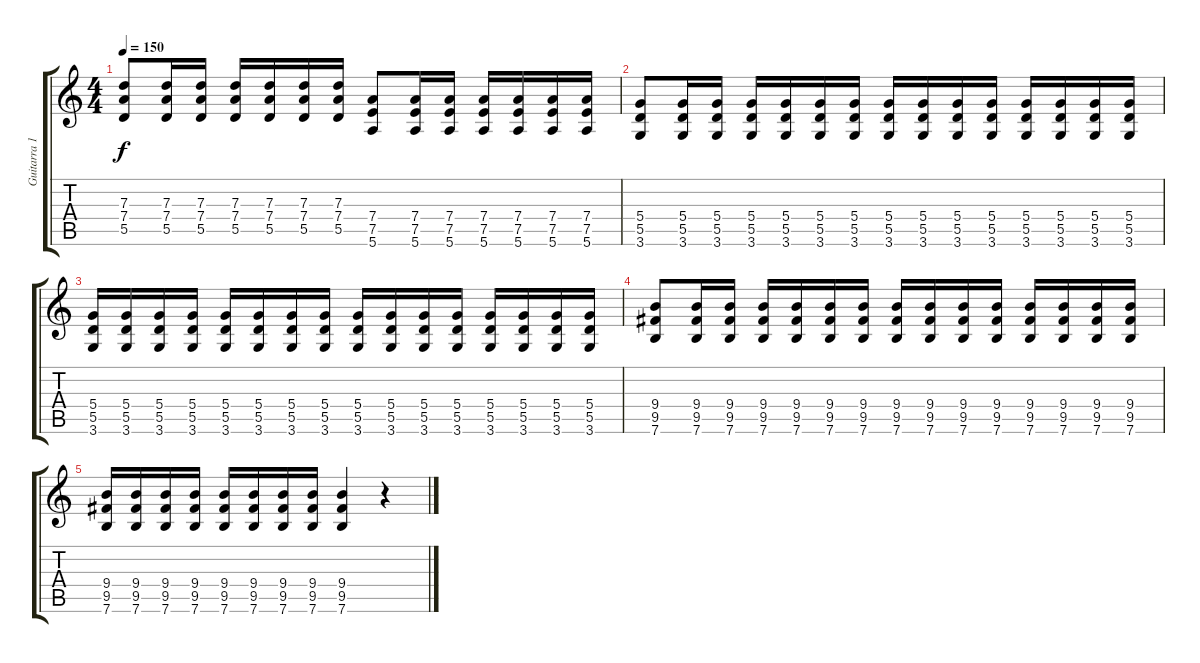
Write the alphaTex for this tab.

\track ("Guitarra 1 - Mathias" "Guitarra 1") {instrument distortionguitar}
\staff {score tabs}
\tuning (E4 B3 G3 D3 A2 E2) {hide}
\ts (4 4)
\tempo 150
\clef g2
\ks c
(7.3 7.4 5.5).8{dy f} (7.3 7.4 5.5).16 (7.3 7.4 5.5).16 (7.3 7.4 5.5).16 (7.3 7.4 5.5).16 (7.3 7.4 5.5).16 (7.3 7.4 5.5).16 (7.4 7.5 5.6).8 (7.4 7.5 5.6).16 (7.4 7.5 5.6).16 (7.4 7.5 5.6).16 (7.4 7.5 5.6).16 (7.4 7.5 5.6).16 (7.4 7.5 5.6).16 |
(5.4 5.5 3.6).8 (5.4 5.5 3.6).16 (5.4 5.5 3.6).16 (5.4 5.5 3.6).16 (5.4 5.5 3.6).16 (5.4 5.5 3.6).16 (5.4 5.5 3.6).16 (5.4 5.5 3.6).16 (5.4 5.5 3.6).16 (5.4 5.5 3.6).16 (5.4 5.5 3.6).16 (5.4 5.5 3.6).16 (5.4 5.5 3.6).16 (5.4 5.5 3.6).16 (5.4 5.5 3.6).16 |
(5.4 5.5 3.6).16 (5.4 5.5 3.6).16 (5.4 5.5 3.6).16 (5.4 5.5 3.6).16 (5.4 5.5 3.6).16 (5.4 5.5 3.6).16 (5.4 5.5 3.6).16 (5.4 5.5 3.6).16 (5.4 5.5 3.6).16 (5.4 5.5 3.6).16 (5.4 5.5 3.6).16 (5.4 5.5 3.6).16 (5.4 5.5 3.6).16 (5.4 5.5 3.6).16 (5.4 5.5 3.6).16 (5.4 5.5 3.6).16 |
(9.4 9.5 7.6).8 (9.4 9.5 7.6).16 (9.4 9.5 7.6).16 (9.4 9.5 7.6).16 (9.4 9.5 7.6).16 (9.4 9.5 7.6).16 (9.4 9.5 7.6).16 (9.4 9.5 7.6).16 (9.4 9.5 7.6).16 (9.4 9.5 7.6).16 (9.4 9.5 7.6).16 (9.4 9.5 7.6).16 (9.4 9.5 7.6).16 (9.4 9.5 7.6).16 (9.4 9.5 7.6).16 |
(9.4 9.5 7.6).16 (9.4 9.5 7.6).16 (9.4 9.5 7.6).16 (9.4 9.5 7.6).16 (9.4 9.5 7.6).16 (9.4 9.5 7.6).16 (9.4 9.5 7.6).16 (9.4 9.5 7.6).16 (9.4 9.5 7.6).4 r.4
